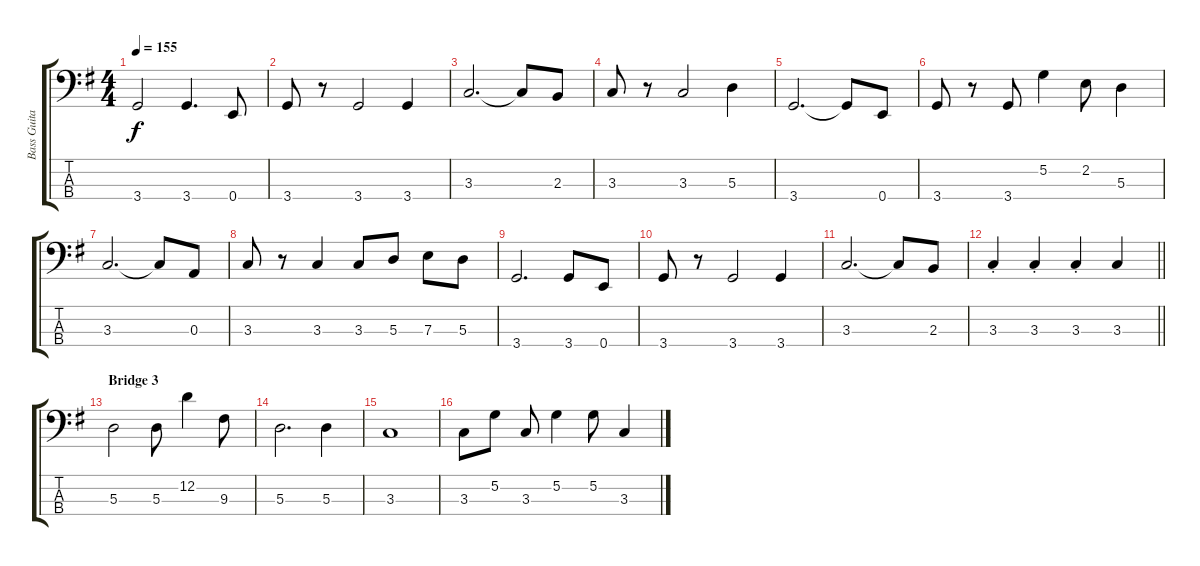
\track ("Bass Guitar" "Bass Guita") {instrument electricbasspick}
\staff {score tabs}
\tuning (G2 D2 A1 E1) {hide}
\ts (4 4)
\tempo 155
\clef f4
\ks g
3.4.2{dy f} 3.4.4{d} 0.4.8 |
3.4.8 r.8 3.4.2 3.4.4 |
3.3.2{d} 3.3{t}.8 2.3.8 |
3.3.8 r.8 3.3.2 5.3.4 |
3.4.2{d} 3.4{t}.8 0.4.8 |
3.4.8 r.8 3.4.8 5.2.4 2.2.8 5.3.4 |
3.3.2{d} 3.3{t}.8 0.3.8 |
3.3.8 r.8 3.3.4 3.3.8 5.3.8 7.3.8 5.3.8 |
3.4.2{d} 3.4.8 0.4.8 |
3.4.8 r.8 3.4.2 3.4.4 |
3.3.2{d} 3.3{t}.8 2.3.8 |
\barLineRight lightlight
3.3{st}.4 3.3{st}.4 3.3{st}.4 3.3.4 |
\section ("" "Bridge 3")
5.3.2 5.3.8 12.2.4 9.3.8 |
5.3.2{d} 5.3.4 |
3.3.1 |
3.3.8 5.2.8 3.3.8 5.2.4 5.2.8 3.3.4
